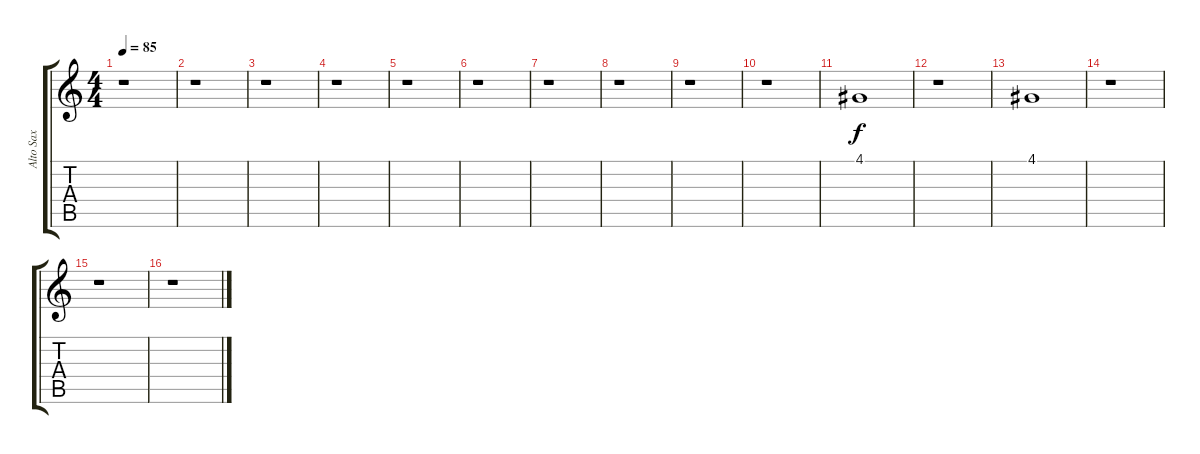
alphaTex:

\track ("Alto Sax" "Alto Sax") {instrument altosax}
\staff {score tabs}
\tuning (E4 B3 G3 D3 A2 E2) {hide}
\ts (4 4)
\tempo 85
\clef g2
\ks c
r.1{dy f} |
r.1 |
r.1 |
r.1 |
r.1 |
r.1 |
r.1 |
r.1 |
r.1 |
r.1 |
4.1.1 |
r.1 |
4.1.1 |
r.1 |
r.1 |
r.1
